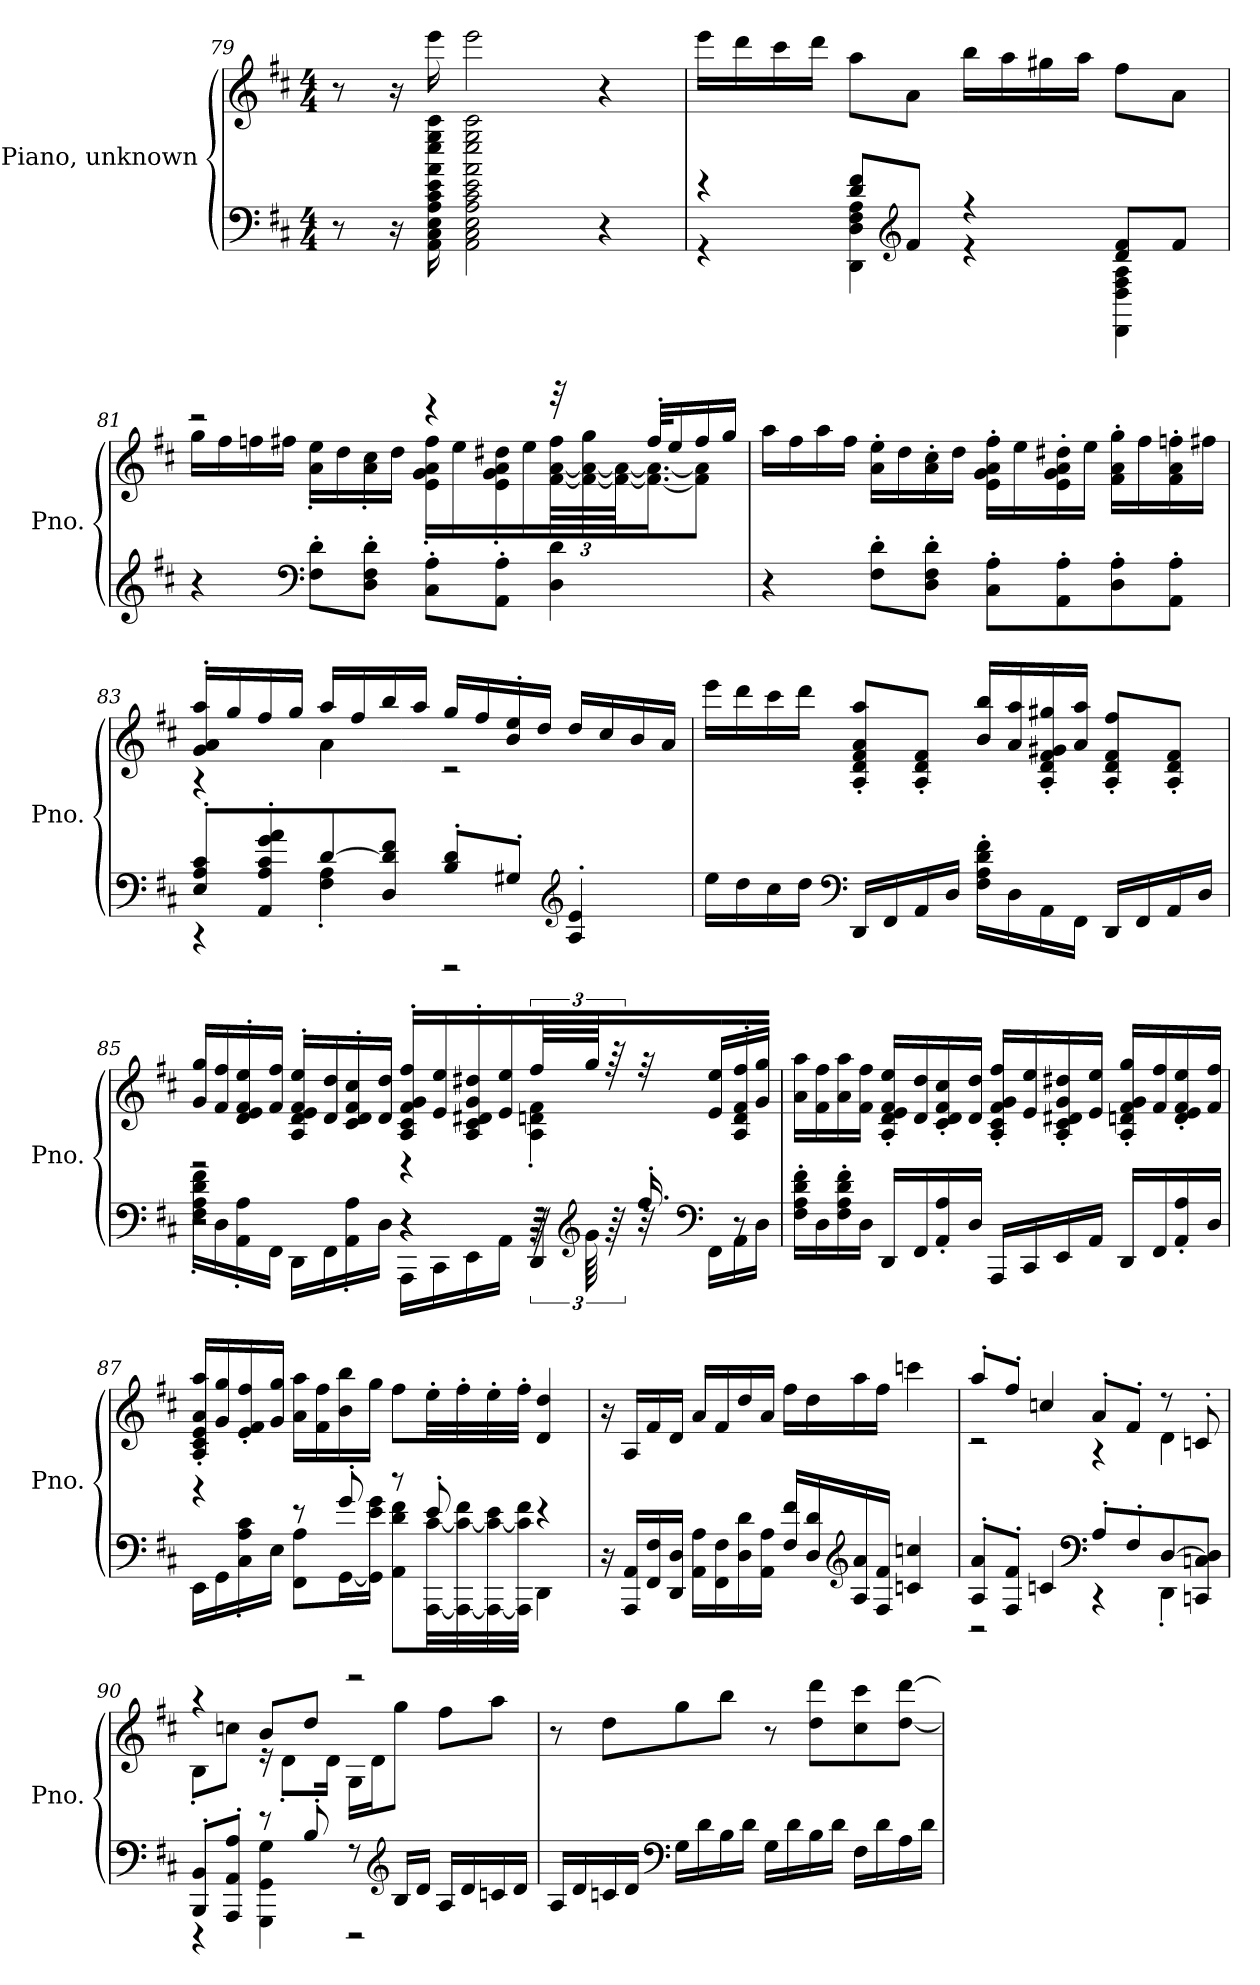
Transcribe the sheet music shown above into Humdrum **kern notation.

**kern	**kern
*part1	*part1
*staff2	*staff1
*I"Piano, unknown	*
*I'Pno.	*
*clefF4	*clefG2
*k[f#c#]	*k[f#c#]
*M4/4	*M4/4
=79	=79
8r	8r
16r	16r
16AA\ 16C#\ 16E\ 16A\ 16c#\ 16e\ 16a\ 16ee\ 16gg\ 16ccc#\	16eee\
2AA\ 2C#\ 2E\ 2A\ 2c#\ 2e\ 2a\ 2ee\ 2gg\ 2ccc#\	2eee\
4r	4r
=80	=80
*^	*
4r	4r	16eee\LL
.	.	16ddd\
.	.	16ccc#\
.	.	16ddd\JJ
8d/ 8f#/L	4DD\ 4D\ 4F#\ 4A\	8aa\L
*clefG2	*	*
8f#/J	.	8a\J
4r	4r	16bb\LL
.	.	16aa\
.	.	16gg#X\
.	.	16aa\JJ
8d/ 8f#/L	4DD\ 4D\ 4F#\ 4A\	8ff#\L
8f#/J	.	8a\J
*v	*v	*
!!LO:LB:g=z
=81	=81
*	*^
4r	2r	16gg\LL
.	.	16ff#\
.	.	16ffn\
.	.	16ff#X\JJ
*clefF4	*	*
8F#\' 8d\'L	.	16a\' 16ee\'LL
.	.	16dd\
8D\' 8F#\' 8d\'J	.	16a\' 16cc#\'
.	.	16dd\JJ
8C#\' 8A\'L	4r	16e\' 16g\' 16a\' 16ff#\'LL
.	.	16ee\
8AA\' 8A\'J	.	16e\' 16g\' 16a\' 16dd#X\'
.	.	16ee\
*	*	*Xbrackettup
4D\ 4d\	32r	[96f#\ [96a\ 96ff#\LL
.	.	96f#\_ 96a\_ 96gg\
.	.	96f#\_ 96a\_JJ
.	32ff#'/KLL	16.f#\_ 16.a\_J
.	16ee/	.
.	16ff#/	8f#\] 8a\]J
.	16gg/JJ	.
*	*v	*v
=82	=82
4r	16aa\LL
.	16ff#\
.	16aa\
.	16ff#\JJ
8F#\' 8d\'L	16a\' 16ee\'LL
.	16dd\
8D\' 8F#\' 8d\'J	16a\' 16cc#\'
.	16dd\JJ
8C#\' 8A\'L	16e\' 16g\' 16a\' 16ff#\'LL
.	16ee\
8AA\' 8A\'	16e\' 16g\' 16a\' 16dd#X\'
.	16ee\JJ
8D\' 8A\'	16f#\' 16a\' 16gg\'LL
.	16ff#\
8AA\' 8A\'J	16f#\' 16a\' 16ffn\'
.	16ff#X\JJ
!!LO:LB:g=z
=83	=83
*^	*^
8E/' 8A/' 8c#/'L	4r	16g/' 16a/' 16aa/'LL	4r
.	.	16gg/	.
8AA/' 8A/' 8c#/' 8g/' 8a/'	.	16ff#/	.
.	.	16gg/JJ	.
[8d/	4F#\' 4A\'	16aa/LL	4a\
.	.	16ff#/	.
8D/ 8d/] 8f#/J	.	16bb/	.
.	.	16aa/JJ	.
8B/' 8d/'L	2r	16gg/LL	2r
.	.	16ff#/	.
8G#X'/J	.	16b/' 16ee/'	.
.	.	16dd/JJ	.
*clefG2	*	*	*
4A/' 4e/'	.	16dd/LL	.
.	.	16cc#/	.
.	.	16b/	.
.	.	16a/JJ	.
*v	*v	*	*
*	*v	*v
=84	=84
16ee\LL	16eee\LL
16dd\	16ddd\
16cc#\	16ccc#\
16dd\JJ	16ddd\JJ
*clefF4	*
16DD/LL	8A/' 8d/' 8f#/' 8a/' 8aa/'L
16FF#/	.
16AA/	8A/' 8d/' 8f#/'J
16D/JJ	.
16F#\' 16A\' 16d\' 16f#\'LL	16b/ 16bb/LL
16D\	16a/ 16aa/
16AA\	16A/' 16d/' 16f#/' 16g#X/' 16gg#X/'
16FF#\JJ	16a/ 16aa/JJ
16DD/LL	8A/' 8d/' 8f#/' 8ff#/'L
16FF#/	.
16AA/	8A/' 8d/' 8f#/'J
16D/JJ	.
!!LO:PB:g=z
=85	=85
*^	*^
*	*^	*	*
2r	16F#\' 16A\' 16d\' 16f#\'LL	2r	16g/ 16gg/LL	2r
.	16D\	.	16f#/ 16ff#/	.
.	16AA\' 16A\'	.	16d/' 16e/' 16f#/' 16ee/'	.
.	16FF#\JJ	.	16f#/ 16ff#/JJ	.
.	16DD\LL	.	16A/' 16d/' 16e/' 16f#/' 16ee/'LL	.
.	16FF#\	.	16d/ 16dd/	.
.	16AA\' 16A\'	.	16c#/' 16d/' 16f#/' 16cc#/'	.
.	16D\JJ	.	16d/ 16dd/JJ	.
4r	16AAA\LL	4r	16A/' 16c#/' 16f#/' 16g/' 16ff#/'LL	4r
.	16CC#\	.	16e/ 16ee/	.
.	16EE\	.	16A/' 16c#/' 16d#X/' 16g/' 16dd#X/'	.
.	16AA\JJ	.	16e/ 16ee/	.
*	*	*	*brackettup	*
32r	96r	4DD'/	96ff#/LL	4A\' 4dn\' 4f#\'
*clefG2	*	*	*	*
.	96g\	.	96gg/JJJJ	.
.	96r	.	96r	.
16.ff#'/	32r	.	32r	.
*clefF4	*	*	*	*
.	16FF#\LL	.	16e/ 16ee/LL	.
8r	16AA\	.	16A/' 16d/' 16f#/' 16ff#/'	.
.	16D\JJ	.	16g/ 16gg/JJ	.
*v	*v	*v	*	*
*	*v	*v
!!LO:LB:g=z
=86	=86
16F#\' 16A\' 16d\' 16f#\'LL	16a\ 16aa\LL
16D\	16f#\ 16ff#\
16F#\' 16A\' 16d\' 16f#\'	16a\ 16aa\
16D\JJ	16f#\ 16ff#\JJ
16DD/LL	16A/' 16d/' 16e/' 16f#/' 16ee/'LL
16FF#/	16d/ 16dd/
16AA/' 16A/'	16c#/' 16d/' 16f#/' 16cc#/'
16D/JJ	16d/ 16dd/JJ
16AAA/LL	16A/' 16c#/' 16f#/' 16g/' 16ff#/'LL
16CC#/	16e/ 16ee/
16EE/	16A/' 16c#/' 16d#X/' 16g/' 16dd#X/'
16AA/JJ	16e/ 16ee/JJ
16DD/LL	16A/' 16dn/' 16f#/' 16g/' 16gg/'LL
16FF#/	16f#/ 16ff#/
16AA/' 16A/'	16d/' 16e/' 16f#/' 16ee/'
16D/JJ	16f#/ 16ff#/JJ
=87	=87
*^	*
4r	16EE\LL	16A/' 16c#/' 16e/' 16a/' 16aa/'LL
.	16GG\	16g/ 16gg/
.	16C#\' 16A\' 16c#\'	16e/' 16f#/' 16ff#/'
.	16E\JJ	16g/ 16gg/JJ
8r	8FF#\ 8A\L	16a\ 16aa\LL
.	.	16f#\ 16ff#\
8g'/	[16GG\L	16b\ 16bb\
.	16GG\] 16e\ 16g\JJ	16gg\JJ
8r	8AA\ 8d\ 8f#\L	8ff#\L
8e'/	[32AAA\ [32c#\LL	32ee'\LL
.	32AAA\_ 32c#\_ 32f#\	32ff#'\
.	32AAA\_ 32c#\_ 32e\	32ee'\
.	32AAA\] 32c#\] 32f#\JJJ	32ff#'\JJJ
4r	4DD\	4d/ 4dd/
*v	*v	*
!!LO:LB:g=z
=88	=88
16r	16r
16AAA/ 16AA/LL	16A/LL
16FF#/ 16F#/	16f#/
16DD/ 16D/JJ	16d/JJ
16AA\ 16A\LL	16a/LL
16FF#\ 16F#\	16f#/
16D\ 16d\	16dd/
16AA\ 16A\JJ	16a/JJ
16F#/ 16f#/LL	16ff#\LL
16D/ 16d/	16dd\
*clefG2	*
16A/ 16a/	16aa\
16F#/ 16f#/JJ	16ff#\JJ
4cn/ 4ccn/	4cccn\
=89	=89
*^	*^
8A/' 8a/'L	2r	8aa'/L	2r
8F#/' 8f#/'J	.	8ff#'/J	.
4cn/	.	4ccn/	.
*clefF4	*	*	*
8A'/L	4r	8a'/L	4r
8F#'/	.	8f#'/J	.
[8D/	4DD'\	8r	4d\
8CCn/ 8Cn/ 8D/]J	.	8cn'/	.
=90	=90	=90	=90
8BBB/' 8BB/'L	4r	4r	8B'\L
8AAA/' 8AA/' 8A/'J	.	.	8ccn\J
8r	4GGG\ 4GG\ 4G\	8b/L	16r
.	.	.	8d'\L
8B'/	.	8dd/J	.
.	.	.	16d\Jk
8r	2r	2r	16G\LL
.	.	.	16d\J
*clefG2	*	*	*
16B/LL	.	.	8gg\J
16d/JJ	.	.	.
16A/LL	.	.	8ff#\L
16d/	.	.	.
16cn/	.	.	8aa\J
16d/JJ	.	.	.
*v	*v	*	*
*	*v	*v
!!LO:LB:g=z
=91	=91
16A/LL	8r
16d/	.
16cn/	8dd\L
16d/JJ	.
*clefF4	*
16G\LL	8gg\
16d\	.
16B\	8bb\J
16d\JJ	.
16G\LL	8r
16d\	.
16B\	8dd\ 8ddd\L
16d\JJ	.
16F#\LL	8cc#\ 8ccc#\
16d\	.
16A\	[8dd\ [8ddd\J
16d\JJ	.
=	=
*-	*-
